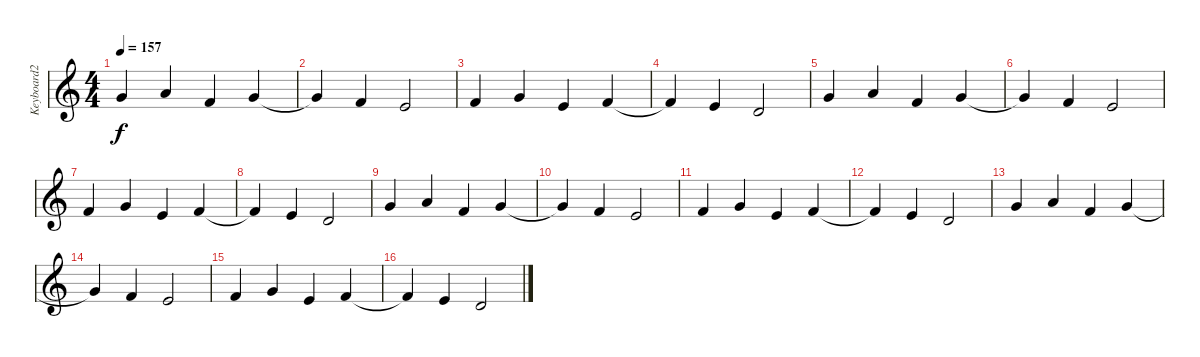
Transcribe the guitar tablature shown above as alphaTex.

\track ("Keyboard2" "Keyboard2") {instrument lead1square}
\staff {score}
\tuning (E4 B3 G3 D3 A2 E2) {hide}
\ts (4 4)
\tempo 157
\clef g2
\ks c
3.1.4{dy f} 5.1.4 1.1.4 3.1.4 |
3.1{t}.4 1.1.4 0.1.2 |
1.1.4 3.1.4 0.1.4 1.1.4 |
1.1{t}.4 0.1.4 3.2.2 |
3.1.4 5.1.4 1.1.4 3.1.4 |
3.1{t}.4 1.1.4 0.1.2 |
1.1.4 3.1.4 0.1.4 1.1.4 |
1.1{t}.4 0.1.4 3.2.2 |
3.1.4 5.1.4 1.1.4 3.1.4 |
3.1{t}.4 1.1.4 0.1.2 |
1.1.4 3.1.4 0.1.4 1.1.4 |
1.1{t}.4 0.1.4 3.2.2 |
3.1.4 5.1.4 1.1.4 3.1.4 |
3.1{t}.4 1.1.4 0.1.2 |
1.1.4 3.1.4 0.1.4 1.1.4 |
1.1{t}.4 0.1.4 3.2.2
